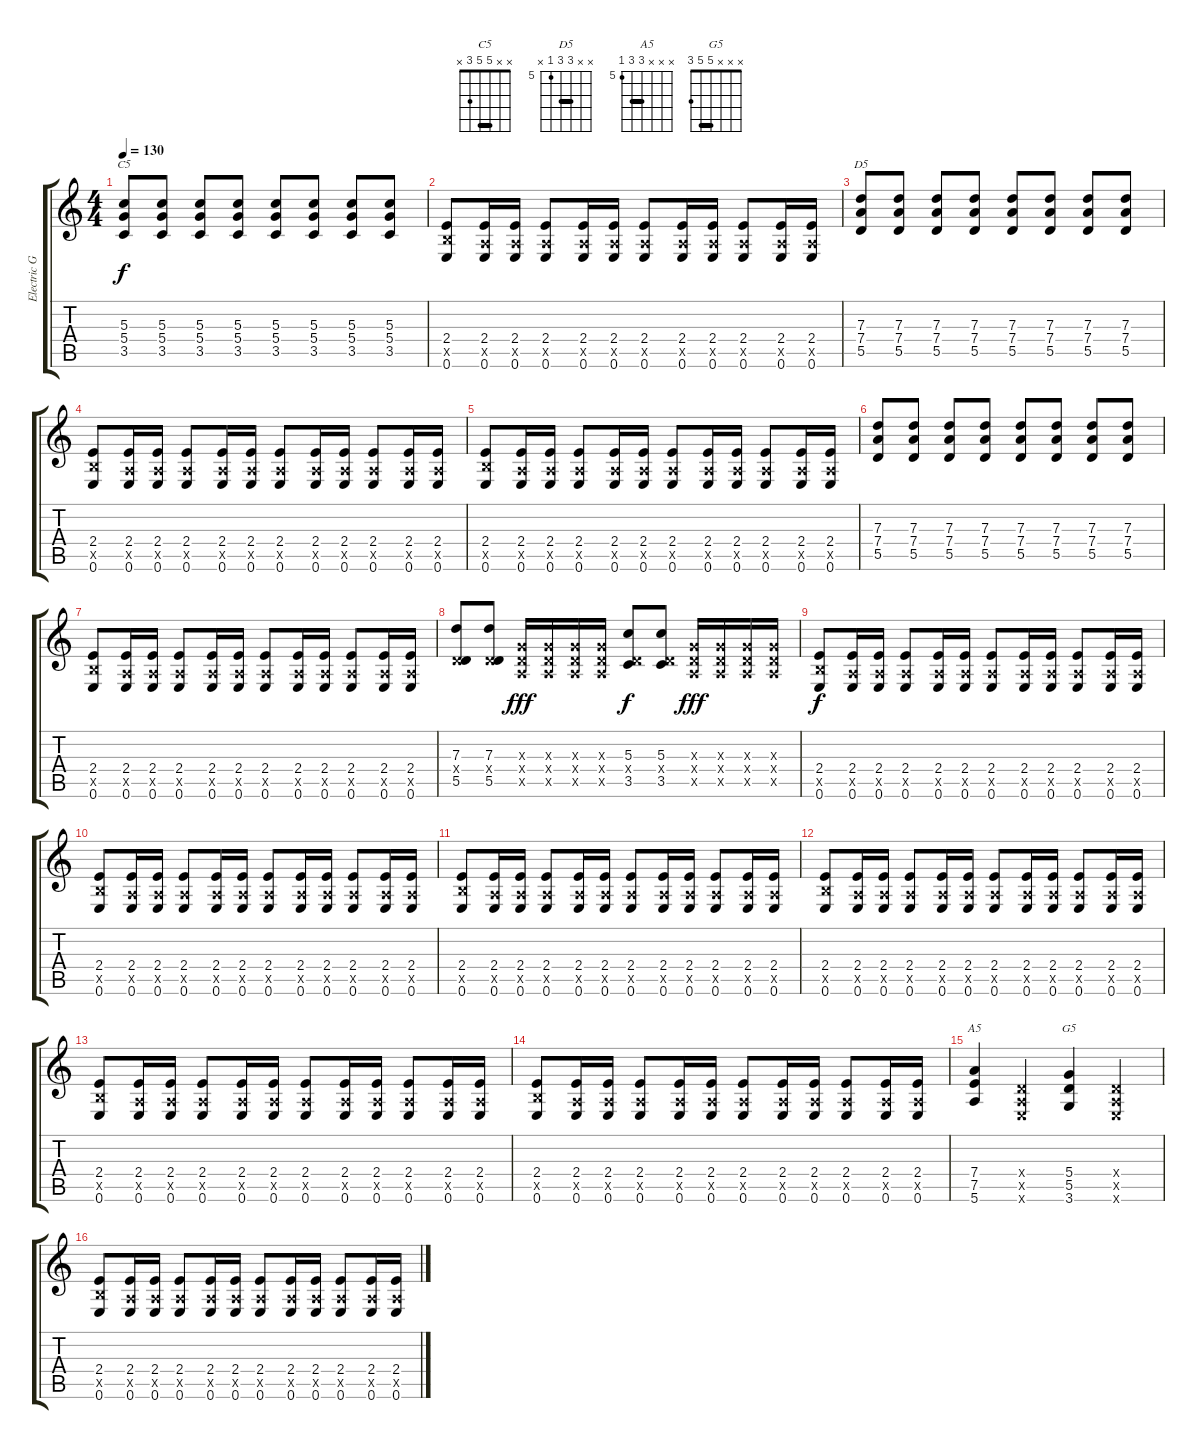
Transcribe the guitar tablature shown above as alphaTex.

\track ("Electric Guitar One" "Electric G") {instrument electricguitarjazz}
\staff {score tabs}
\tuning (E4 B3 G3 D3 A2 E2) {hide}
\chord ("C5" x x 5 5 3 x) {barre 5}
\chord ("D5" x x 7 7 5 x) {firstfret 5 barre 7}
\chord ("A5" x x x 7 7 5) {firstfret 5 barre 7}
\chord ("G5" x x x 5 5 3) {barre 5}
\ts (4 4)
\tempo 130
\clef g2
\ks c
(5.3 5.4 3.5).8{ch "C5" dy f} (5.3 5.4 3.5).8 (5.3 5.4 3.5).8 (5.3 5.4 3.5).8 (5.3 5.4 3.5).8 (5.3 5.4 3.5).8 (5.3 5.4 3.5).8 (5.3 5.4 3.5).8 |
(2.4 2.5{x} 0.6).8 (2.4 0.5{x} 0.6).16 (2.4 0.5{x} 0.6).16 (2.4 0.5{x} 0.6).8 (2.4 0.5{x} 0.6).16 (2.4 0.5{x} 0.6).16 (2.4 0.5{x} 0.6).8 (2.4 0.5{x} 0.6).16 (2.4 0.5{x} 0.6).16 (2.4 0.5{x} 0.6).8 (2.4 0.5{x} 0.6).16 (2.4 0.5{x} 0.6).16 |
(7.3 7.4 5.5).8{ch "D5"} (7.3 7.4 5.5).8 (7.3 7.4 5.5).8 (7.3 7.4 5.5).8 (7.3 7.4 5.5).8 (7.3 7.4 5.5).8 (7.3 7.4 5.5).8 (7.3 7.4 5.5).8 |
(2.4 2.5{x} 0.6).8 (2.4 0.5{x} 0.6).16 (2.4 0.5{x} 0.6).16 (2.4 0.5{x} 0.6).8 (2.4 0.5{x} 0.6).16 (2.4 0.5{x} 0.6).16 (2.4 0.5{x} 0.6).8 (2.4 0.5{x} 0.6).16 (2.4 0.5{x} 0.6).16 (2.4 0.5{x} 0.6).8 (2.4 0.5{x} 0.6).16 (2.4 0.5{x} 0.6).16 |
(2.4 2.5{x} 0.6).8 (2.4 0.5{x} 0.6).16 (2.4 0.5{x} 0.6).16 (2.4 0.5{x} 0.6).8 (2.4 0.5{x} 0.6).16 (2.4 0.5{x} 0.6).16 (2.4 0.5{x} 0.6).8 (2.4 0.5{x} 0.6).16 (2.4 0.5{x} 0.6).16 (2.4 0.5{x} 0.6).8 (2.4 0.5{x} 0.6).16 (2.4 0.5{x} 0.6).16 |
(7.3 7.4 5.5).8 (7.3 7.4 5.5).8 (7.3 7.4 5.5).8 (7.3 7.4 5.5).8 (7.3 7.4 5.5).8 (7.3 7.4 5.5).8 (7.3 7.4 5.5).8 (7.3 7.4 5.5).8 |
(2.4 2.5{x} 0.6).8 (2.4 0.5{x} 0.6).16 (2.4 0.5{x} 0.6).16 (2.4 0.5{x} 0.6).8 (2.4 0.5{x} 0.6).16 (2.4 0.5{x} 0.6).16 (2.4 0.5{x} 0.6).8 (2.4 0.5{x} 0.6).16 (2.4 0.5{x} 0.6).16 (2.4 0.5{x} 0.6).8 (2.4 0.5{x} 0.6).16 (2.4 0.5{x} 0.6).16 |
(7.3 0.4{x} 5.5).8 (7.3 0.4{x} 5.5).8 (0.3{x} 0.4{x} 0.5{x}).16{dy fff} (0.3{x} 0.4{x} 0.5{x}).16 (0.3{x} 0.4{x} 0.5{x}).16 (0.3{x} 0.4{x} 0.5{x}).16 (5.3 0.4{x} 3.5).8{dy f} (5.3 0.4{x} 3.5).8 (0.3{x} 0.4{x} 0.5{x}).16{dy fff} (0.3{x} 0.4{x} 0.5{x}).16 (0.3{x} 0.4{x} 0.5{x}).16 (0.3{x} 0.4{x} 0.5{x}).16 |
(2.4 2.5{x} 0.6).8{dy f} (2.4 0.5{x} 0.6).16 (2.4 0.5{x} 0.6).16 (2.4 0.5{x} 0.6).8 (2.4 0.5{x} 0.6).16 (2.4 0.5{x} 0.6).16 (2.4 0.5{x} 0.6).8 (2.4 0.5{x} 0.6).16 (2.4 0.5{x} 0.6).16 (2.4 0.5{x} 0.6).8 (2.4 0.5{x} 0.6).16 (2.4 0.5{x} 0.6).16 |
(2.4 2.5{x} 0.6).8 (2.4 0.5{x} 0.6).16 (2.4 0.5{x} 0.6).16 (2.4 0.5{x} 0.6).8 (2.4 0.5{x} 0.6).16 (2.4 0.5{x} 0.6).16 (2.4 0.5{x} 0.6).8 (2.4 0.5{x} 0.6).16 (2.4 0.5{x} 0.6).16 (2.4 0.5{x} 0.6).8 (2.4 0.5{x} 0.6).16 (2.4 0.5{x} 0.6).16 |
(2.4 2.5{x} 0.6).8 (2.4 0.5{x} 0.6).16 (2.4 0.5{x} 0.6).16 (2.4 0.5{x} 0.6).8 (2.4 0.5{x} 0.6).16 (2.4 0.5{x} 0.6).16 (2.4 0.5{x} 0.6).8 (2.4 0.5{x} 0.6).16 (2.4 0.5{x} 0.6).16 (2.4 0.5{x} 0.6).8 (2.4 0.5{x} 0.6).16 (2.4 0.5{x} 0.6).16 |
(2.4 2.5{x} 0.6).8 (2.4 0.5{x} 0.6).16 (2.4 0.5{x} 0.6).16 (2.4 0.5{x} 0.6).8 (2.4 0.5{x} 0.6).16 (2.4 0.5{x} 0.6).16 (2.4 0.5{x} 0.6).8 (2.4 0.5{x} 0.6).16 (2.4 0.5{x} 0.6).16 (2.4 0.5{x} 0.6).8 (2.4 0.5{x} 0.6).16 (2.4 0.5{x} 0.6).16 |
(2.4 2.5{x} 0.6).8 (2.4 0.5{x} 0.6).16 (2.4 0.5{x} 0.6).16 (2.4 0.5{x} 0.6).8 (2.4 0.5{x} 0.6).16 (2.4 0.5{x} 0.6).16 (2.4 0.5{x} 0.6).8 (2.4 0.5{x} 0.6).16 (2.4 0.5{x} 0.6).16 (2.4 0.5{x} 0.6).8 (2.4 0.5{x} 0.6).16 (2.4 0.5{x} 0.6).16 |
(2.4 2.5{x} 0.6).8 (2.4 0.5{x} 0.6).16 (2.4 0.5{x} 0.6).16 (2.4 0.5{x} 0.6).8 (2.4 0.5{x} 0.6).16 (2.4 0.5{x} 0.6).16 (2.4 0.5{x} 0.6).8 (2.4 0.5{x} 0.6).16 (2.4 0.5{x} 0.6).16 (2.4 0.5{x} 0.6).8 (2.4 0.5{x} 0.6).16 (2.4 0.5{x} 0.6).16 |
(7.4 7.5 5.6).4{ch "A5"} (0.4{x} 0.5{x} 0.6{x}).4 (5.4 5.5 3.6).4{ch "G5"} (0.4{x} 0.5{x} 0.6{x}).4 |
(2.4 2.5{x} 0.6).8 (2.4 0.5{x} 0.6).16 (2.4 0.5{x} 0.6).16 (2.4 0.5{x} 0.6).8 (2.4 0.5{x} 0.6).16 (2.4 0.5{x} 0.6).16 (2.4 0.5{x} 0.6).8 (2.4 0.5{x} 0.6).16 (2.4 0.5{x} 0.6).16 (2.4 0.5{x} 0.6).8 (2.4 0.5{x} 0.6).16 (2.4 0.5{x} 0.6).16
